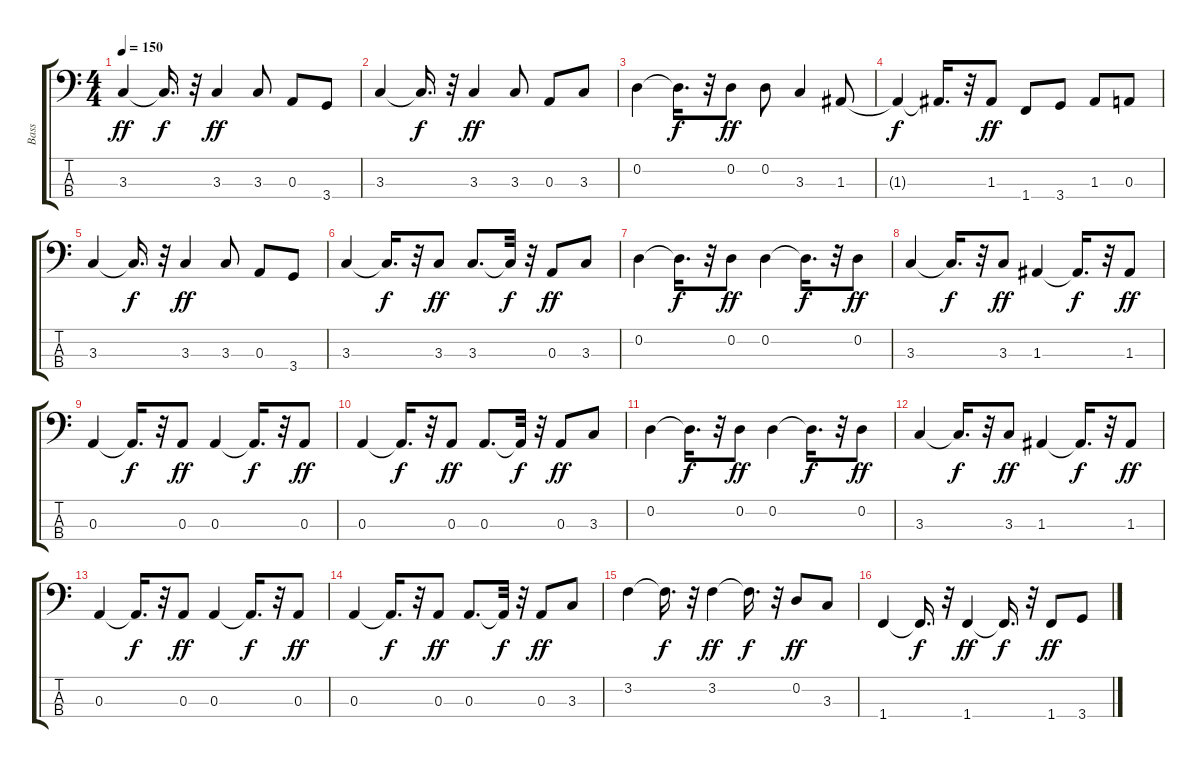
\track ("Bass" "Bass") {instrument electricbassfinger}
\staff {score tabs}
\tuning (G2 D2 A1 E1) {hide}
\ts (4 4)
\tempo 150
\clef f4
\ks c
3.3.4{dy ff} 3.3{t}.16{d dy f} r.32 3.3.4{dy ff} 3.3.8 0.3.8 3.4.8 |
3.3.4 3.3{t}.16{d dy f} r.32 3.3.4{dy ff} 3.3.8 0.3.8 3.3.8 |
0.2.4 0.2{t}.16{d dy f} r.32 0.2.8{dy ff} 0.2.8 3.3.4 1.3.8 |
1.3{t}.4{dy f} 1.3{t}.16{d} r.32 1.3.8{dy ff} 1.4.8 3.4.8 1.3.8 0.3.8 |
3.3.4 3.3{t}.16{d dy f} r.32 3.3.4{dy ff} 3.3.8 0.3.8 3.4.8 |
3.3.4 3.3{t}.16{d dy f} r.32 3.3.8{dy ff} 3.3.8{d} 3.3{t}.32{dy f} r.32 0.3.8{dy ff} 3.3.8 |
0.2.4 0.2{t}.16{d dy f} r.32 0.2.8{dy ff} 0.2.4 0.2{t}.16{d dy f} r.32 0.2.8{dy ff} |
3.3.4 3.3{t}.16{d dy f} r.32 3.3.8{dy ff} 1.3.4 1.3{t}.16{d dy f} r.32 1.3.8{dy ff} |
0.3.4 0.3{t}.16{d dy f} r.32 0.3.8{dy ff} 0.3.4 0.3{t}.16{d dy f} r.32 0.3.8{dy ff} |
0.3.4 0.3{t}.16{d dy f} r.32 0.3.8{dy ff} 0.3.8{d} 0.3{t}.32{dy f} r.32 0.3.8{dy ff} 3.3.8 |
0.2.4 0.2{t}.16{d dy f} r.32 0.2.8{dy ff} 0.2.4 0.2{t}.16{d dy f} r.32 0.2.8{dy ff} |
3.3.4 3.3{t}.16{d dy f} r.32 3.3.8{dy ff} 1.3.4 1.3{t}.16{d dy f} r.32 1.3.8{dy ff} |
0.3.4 0.3{t}.16{d dy f} r.32 0.3.8{dy ff} 0.3.4 0.3{t}.16{d dy f} r.32 0.3.8{dy ff} |
0.3.4 0.3{t}.16{d dy f} r.32 0.3.8{dy ff} 0.3.8{d} 0.3{t}.32{dy f} r.32 0.3.8{dy ff} 3.3.8 |
3.2.4 3.2{t}.16{d dy f} r.32 3.2.4{dy ff} 3.2{t}.16{d dy f} r.32 0.2.8{dy ff} 3.3.8 |
1.4.4 1.4{t}.16{d dy f} r.32 1.4.4{dy ff} 1.4{t}.16{d dy f} r.32 1.4.8{dy ff} 3.4.8
